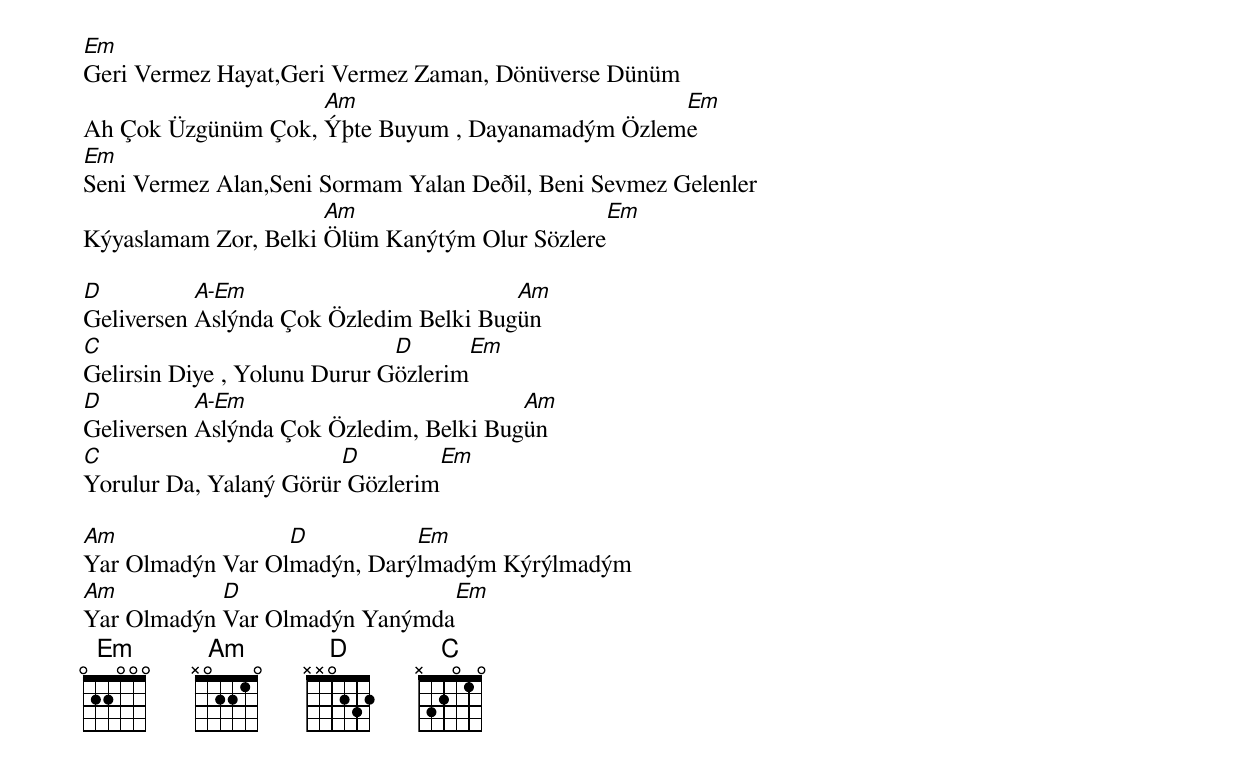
Em
Geri Vermez Hayat,Geri Vermez Zaman, Dönüverse Dünüm
                    Am                            Em
Ah Çok Üzgünüm Çok, Ýþte Buyum , Dayanamadým Özleme
Em
Seni Vermez Alan,Seni Sormam Yalan Deðil, Beni Sevmez Gelenler
                      Am                       Em
Kýyaslamam Zor, Belki Ölüm Kanýtým Olur Sözlere

D          A-Em                         Am
Geliversen Aslýnda Çok Özledim Belki Bugün
C                             D        Em
Gelirsin Diye , Yolunu Durur Gözlerim
D          A-Em                          Am
Geliversen Aslýnda Çok Özledim, Belki Bugün
C                       D         Em
Yorulur Da, Yalaný Görür Gözlerim

Am                D          Em
Yar Olmadýn Var Olmadýn, Darýlmadým Kýrýlmadým
Am          D                  Em
Yar Olmadýn Var Olmadýn Yanýmda
